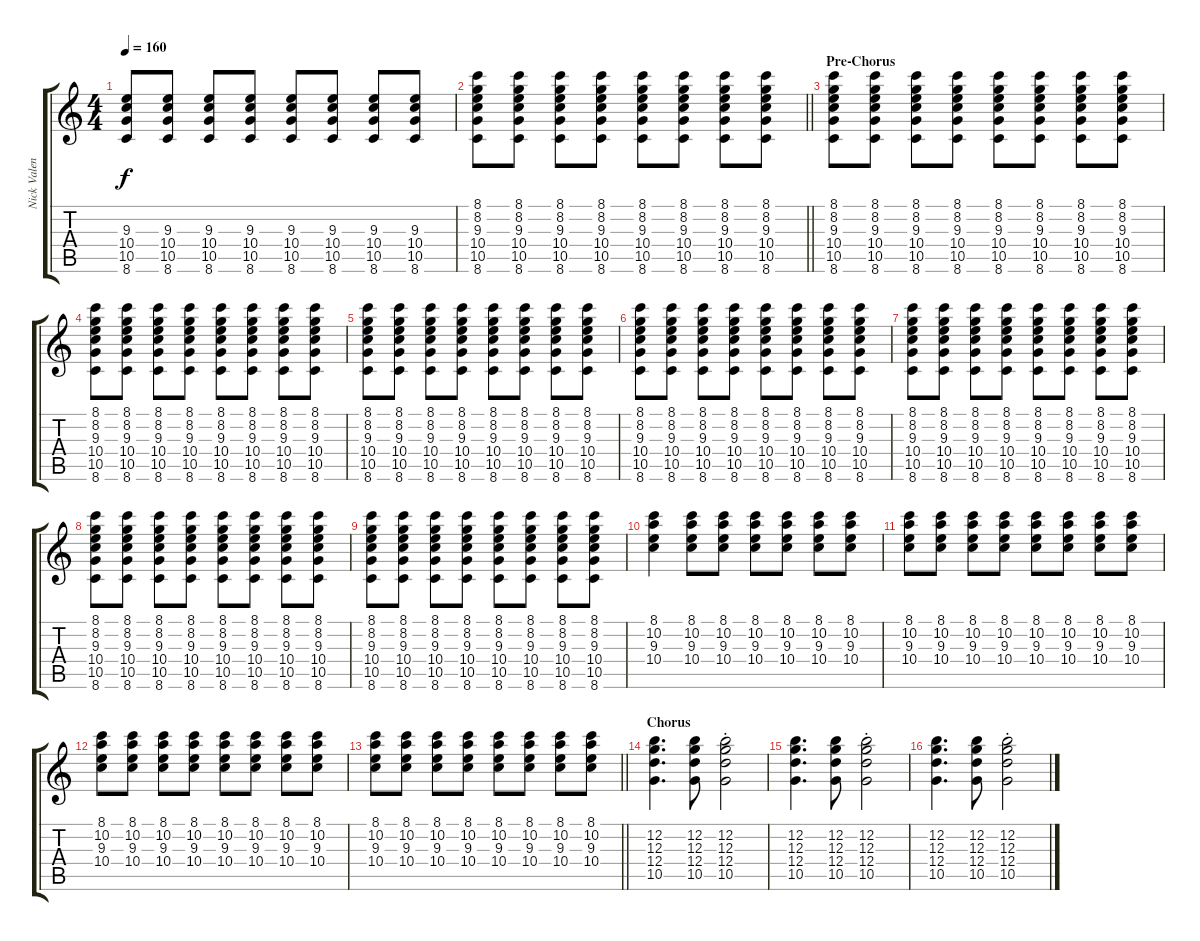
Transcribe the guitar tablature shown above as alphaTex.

\track ("Nick Valensi" "Nick Valen") {instrument overdrivenguitar}
\staff {score tabs}
\tuning (E4 B3 G3 D3 A2 E2) {hide}
\ts (4 4)
\tempo 160
\clef g2
\ks c
(9.3 10.4 10.5 8.6).8{dy f} (9.3 10.4 10.5 8.6).8 (9.3 10.4 10.5 8.6).8 (9.3 10.4 10.5 8.6).8 (9.3 10.4 10.5 8.6).8 (9.3 10.4 10.5 8.6).8 (9.3 10.4 10.5 8.6).8 (9.3 10.4 10.5 8.6).8 |
\barLineRight lightlight
(8.1 8.2 9.3 10.4 10.5 8.6).8 (8.1 8.2 9.3 10.4 10.5 8.6).8 (8.1 8.2 9.3 10.4 10.5 8.6).8 (8.1 8.2 9.3 10.4 10.5 8.6).8 (8.1 8.2 9.3 10.4 10.5 8.6).8 (8.1 8.2 9.3 10.4 10.5 8.6).8 (8.1 8.2 9.3 10.4 10.5 8.6).8 (8.1 8.2 9.3 10.4 10.5 8.6).8 |
\section ("" "Pre-Chorus")
(8.1 8.2 9.3 10.4 10.5 8.6).8 (8.1 8.2 9.3 10.4 10.5 8.6).8 (8.1 8.2 9.3 10.4 10.5 8.6).8 (8.1 8.2 9.3 10.4 10.5 8.6).8 (8.1 8.2 9.3 10.4 10.5 8.6).8 (8.1 8.2 9.3 10.4 10.5 8.6).8 (8.1 8.2 9.3 10.4 10.5 8.6).8 (8.1 8.2 9.3 10.4 10.5 8.6).8 |
(8.1 8.2 9.3 10.4 10.5 8.6).8 (8.1 8.2 9.3 10.4 10.5 8.6).8 (8.1 8.2 9.3 10.4 10.5 8.6).8 (8.1 8.2 9.3 10.4 10.5 8.6).8 (8.1 8.2 9.3 10.4 10.5 8.6).8 (8.1 8.2 9.3 10.4 10.5 8.6).8 (8.1 8.2 9.3 10.4 10.5 8.6).8 (8.1 8.2 9.3 10.4 10.5 8.6).8 |
(8.1 8.2 9.3 10.4 10.5 8.6).8 (8.1 8.2 9.3 10.4 10.5 8.6).8 (8.1 8.2 9.3 10.4 10.5 8.6).8 (8.1 8.2 9.3 10.4 10.5 8.6).8 (8.1 8.2 9.3 10.4 10.5 8.6).8 (8.1 8.2 9.3 10.4 10.5 8.6).8 (8.1 8.2 9.3 10.4 10.5 8.6).8 (8.1 8.2 9.3 10.4 10.5 8.6).8 |
(8.1 8.2 9.3 10.4 10.5 8.6).8 (8.1 8.2 9.3 10.4 10.5 8.6).8 (8.1 8.2 9.3 10.4 10.5 8.6).8 (8.1 8.2 9.3 10.4 10.5 8.6).8 (8.1 8.2 9.3 10.4 10.5 8.6).8 (8.1 8.2 9.3 10.4 10.5 8.6).8 (8.1 8.2 9.3 10.4 10.5 8.6).8 (8.1 8.2 9.3 10.4 10.5 8.6).8 |
(8.1 8.2 9.3 10.4 10.5 8.6).8 (8.1 8.2 9.3 10.4 10.5 8.6).8 (8.1 8.2 9.3 10.4 10.5 8.6).8 (8.1 8.2 9.3 10.4 10.5 8.6).8 (8.1 8.2 9.3 10.4 10.5 8.6).8 (8.1 8.2 9.3 10.4 10.5 8.6).8 (8.1 8.2 9.3 10.4 10.5 8.6).8 (8.1 8.2 9.3 10.4 10.5 8.6).8 |
(8.1 8.2 9.3 10.4 10.5 8.6).8 (8.1 8.2 9.3 10.4 10.5 8.6).8 (8.1 8.2 9.3 10.4 10.5 8.6).8 (8.1 8.2 9.3 10.4 10.5 8.6).8 (8.1 8.2 9.3 10.4 10.5 8.6).8 (8.1 8.2 9.3 10.4 10.5 8.6).8 (8.1 8.2 9.3 10.4 10.5 8.6).8 (8.1 8.2 9.3 10.4 10.5 8.6).8 |
(8.1 8.2 9.3 10.4 10.5 8.6).8 (8.1 8.2 9.3 10.4 10.5 8.6).8 (8.1 8.2 9.3 10.4 10.5 8.6).8 (8.1 8.2 9.3 10.4 10.5 8.6).8 (8.1 8.2 9.3 10.4 10.5 8.6).8 (8.1 8.2 9.3 10.4 10.5 8.6).8 (8.1 8.2 9.3 10.4 10.5 8.6).8 (8.1 8.2 9.3 10.4 10.5 8.6).8 |
(8.1 10.2 9.3 10.4).4 (8.1 10.2 9.3 10.4).8 (8.1 10.2 9.3 10.4).8 (8.1 10.2 9.3 10.4).8 (8.1 10.2 9.3 10.4).8 (8.1 10.2 9.3 10.4).8 (8.1 10.2 9.3 10.4).8 |
(8.1 10.2 9.3 10.4).8 (8.1 10.2 9.3 10.4).8 (8.1 10.2 9.3 10.4).8 (8.1 10.2 9.3 10.4).8 (8.1 10.2 9.3 10.4).8 (8.1 10.2 9.3 10.4).8 (8.1 10.2 9.3 10.4).8 (8.1 10.2 9.3 10.4).8 |
(8.1 10.2 9.3 10.4).8 (8.1 10.2 9.3 10.4).8 (8.1 10.2 9.3 10.4).8 (8.1 10.2 9.3 10.4).8 (8.1 10.2 9.3 10.4).8 (8.1 10.2 9.3 10.4).8 (8.1 10.2 9.3 10.4).8 (8.1 10.2 9.3 10.4).8 |
\barLineRight lightlight
(8.1 10.2 9.3 10.4).8 (8.1 10.2 9.3 10.4).8 (8.1 10.2 9.3 10.4).8 (8.1 10.2 9.3 10.4).8 (8.1 10.2 9.3 10.4).8 (8.1 10.2 9.3 10.4).8 (8.1 10.2 9.3 10.4).8 (8.1 10.2 9.3 10.4).8 |
\section ("" "Chorus")
(12.2 12.3 12.4 10.5).4{d} (12.2 12.3 12.4 10.5).8 (12.2{st} 12.3{st} 12.4{st} 10.5{st}).2 |
(12.2 12.3 12.4 10.5).4{d} (12.2 12.3 12.4 10.5).8 (12.2{st} 12.3{st} 12.4{st} 10.5{st}).2 |
(12.2 12.3 12.4 10.5).4{d} (12.2 12.3 12.4 10.5).8 (12.2{st} 12.3{st} 12.4{st} 10.5{st}).2
